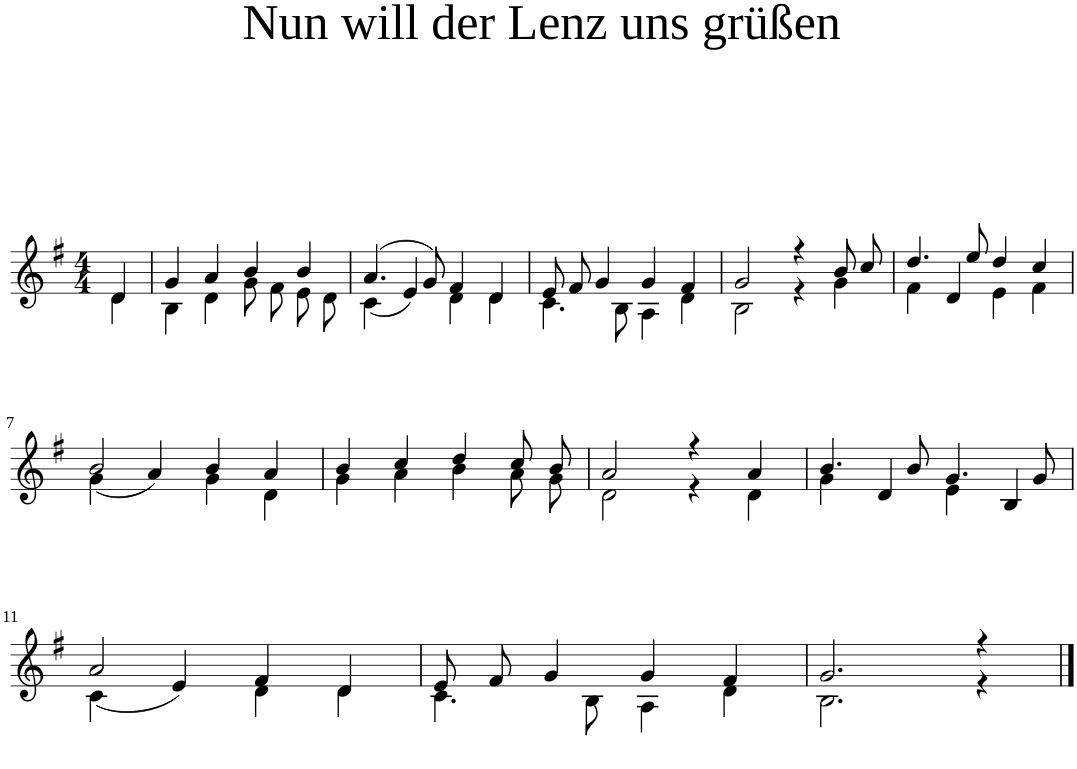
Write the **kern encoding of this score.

**kern
*part1
*staff1
*I"[Piano]
*I'Pno
*clefG2
*k[f#]
*G:
*M4/4
=1
*^
4d/	4d\
=2	=2
4g/	4B\
4a/	4d\
4b/	8g\L
.	8f#\J
4b/	8e\L
.	8d\J
=3	=3
(4.a/	(4c\
.	4e/)
8g/)	.
4f#/	4d\
4d/	4d\
=4	=4
8e/L	4.c\
8f#/J	.
4g/	.
.	8B\
4g/	4A\
4f#/	4d\
=5	=5
2g/	2B\
4r	4r
8b/L	4g\
8cc/J	.
=6	=6
4.dd/	4f#\
.	4d/
8ee/	.
4dd/	4e\
4cc/	4f#\
!!LO:LB:g=z	!!
=7	=7
2b/	(4g\
.	4a/)
4b/	4g\
4a/	4d\
=8	=8
4b/	4g\
4cc/	4a\
4dd/	4b\
8cc/L	8a\L
8b/J	8g\J
=9	=9
2a/	2d\
4r	4r
4a/	4d\
=10	=10
4.b/	4g\
.	4d/
8b/	.
4.g/	4e\
.	4B/
8g/	.
!!LO:LB:g=z	!!
=11	=11
2a/	(4c\
.	4e/)
4f#/	4d\
4d/	4d\
=12	=12
8e/L	4.c\
8f#/J	.
4g/	.
.	8B\
4g/	4A\
4f#/	4d\
=13	=13
2.g/	2.B\
4r	4r
*v	*v
==
*-
